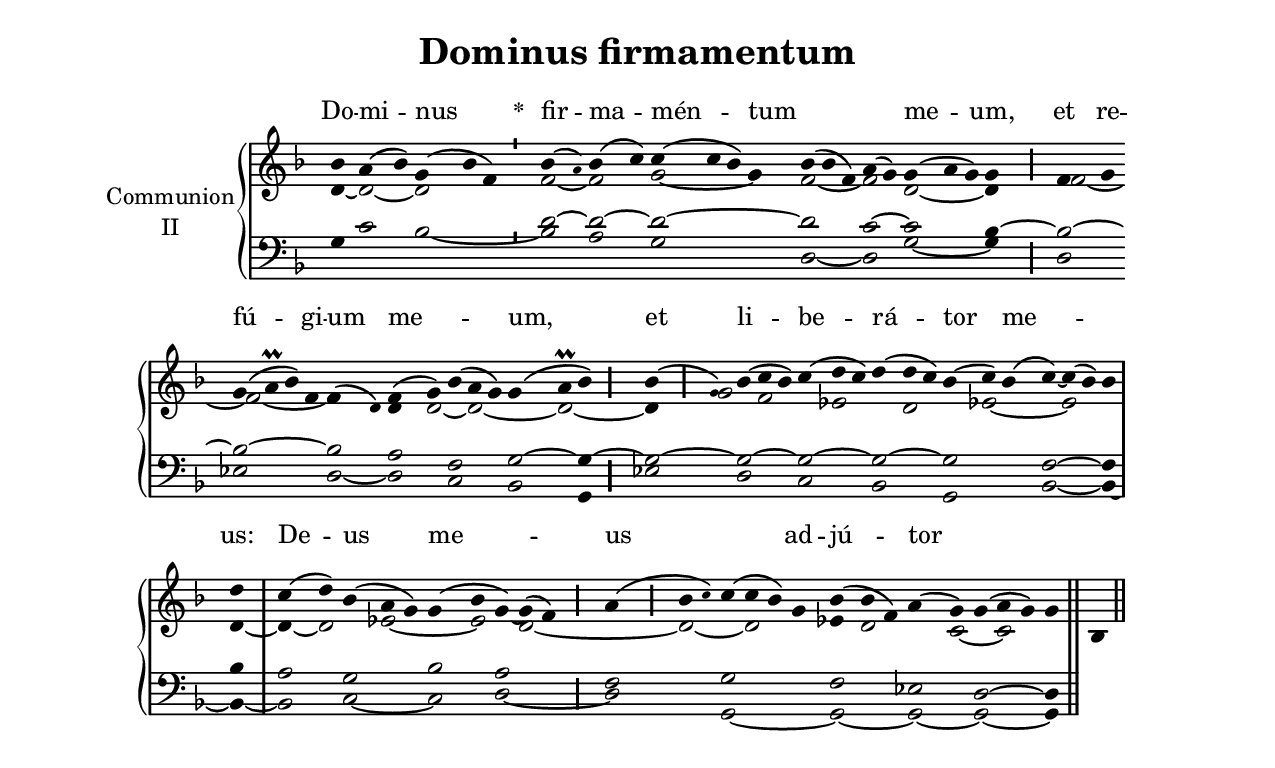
\version "2.18"
\include "gregorian.ly"
\include "noh2.ily"


%Page reference: page ii.153
%(volume.page)

global = {
 \key g \dorian
 \cadenzaOn 
}

\header {
  title = \markup \center-column {"Dominus firmamentum" \vspace #1 }
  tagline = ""
  composer = ""
}

\paper {
 #(include-special-characters)
  oddHeaderMarkup = \markup \fill-line {
    \line {}
    \center-column {
      \on-the-fly #first-page     " "
      \on-the-fly #not-first-page "Dominus firmamentum"
    }
    \line { \on-the-fly #print-page-number-check-first \fromproperty #'page:page-number-string }
  }
  evenHeaderMarkup = \markup \fill-line {
    \line { \on-the-fly #print-page-number-check-first \fromproperty #'page:page-number-string }
    \center-column { "Dominus firmamentum" }
    \line {}
  }
}

chantText = \lyricmode {
Do -- mi -- nus 
\set stanza = " * " fir -- ma -- mén -- tum _ _ me -- um, 
et re -- fú -- gi -- um me -- _ um, 
et li -- be -- rá -- tor me -- _ us: 
De -- us me -- us _ 
ad -- jú -- tor _ _ me -- us. }

chantMusic = {
\tieDown   bes'4 a'4 ( bes'4) g'4 ( bes'4 f'4) \divisioMinima
 bes'4 ( \once \tweak #'font-size #-4 a' ) bes'4 ( c''4) c''4 ( c''4 bes'4) g'4 bes'4 ( bes'4 f'4) a'4 ( g'4) g'4 ( a'4 g'4) g'4 \divisioMaior
 f'4 g'4 \forceBreak
 g'4 ( a'\prall bes'4) f'4 f'4 ( \once \tweak #'font-size #-4 d' ) f'4 ( g'4) bes'4 ( a'4 g'4) g'4 ( a'\prall bes'4) \divisioMaior
 bes'4 ( \once \tweak #'font-size #-4 g' ) bes'4 ( c''4 bes'4) c''4 ( d''4 c''4) d''4 ( d''4 c''4) bes'4 ( c''4) bes'4 ( c''4) ~ c''4 ( bes'4) bes'4 \divisioMaxima \forceBreak

 d''4 c''4 ( d''4) bes'4 ( a'4 g'4) g'4 ( bes'4 g'4) ~ g'4 ( f'4) \divisioMaior
 a'4 ( bes'4 \once \tweak #'font-size #-4 c'' ) c''4 ( c''4 bes'4) g'4 bes'4 ( bes'4 f'4) a'4 ( g'4) g'4 ( a'4 g'4) g'4 \finalis

}

altoMusic = {
d'4 ~ d'2 ~ d'2*3/2 \divisioMinima
f'2 ~ f'2 g'2*3/2 ~ g'4 f'2*3/2 ~ f'2 d'2*3/2 ~ d'4 \divisioMaior
f'2 ~ f'2*4/2 ~ f'4 \tiny d' \normalsize4 d'2 ~ d'2*3/2 ~ d'2 ~ d'4 \divisioMaior
g'2 f'2*3/2 ees'2*3/2 d'2*3/2 ees'2*3/2 ~ ees'2*3/2 d'4 ~ \divisioMaxima
d'4 ~ d'2 ees'2*3/2 ~ ees'2 d'2*3/2 ~ \divisioMaior
d'2*3/2 ~ d'2*3/2 ees'4 d'2*3/2 c'2 ~ c'2*3/2 bes4 \finalis
}

tenorMusic = {
r2*6/2 \divisioMinima
d'2 ~ d'2 ~ d'2*4/2 ~ d'2*3/2 c'2 ~ c'2*3/2 bes4 ~ \divisioMaior
bes2 ~ bes2*4/2 ~ bes2 a2 f2*3/2 g2 ~ g4 ~ \divisioMaior
g2 ~ g2*3/2 ~ g2*3/2 ~ g2*3/2 ~ g2*3/2 f2*3/2 ~ f4 \divisioMaxima
bes4 a2 g2*3/2 bes2 a2*3/2 \divisioMaior
f2*3/2 g2*4/2 f2*3/2 ees2 d2*3/2 ~ d4 \finalis
}

bassMusic = {
g4 c'2 bes2*3/2 ~ \divisioMinima
bes2 a2 g2*4/2 d2*3/2 ~ d2 g2*3/2 ~ g4 \divisioMaior
d2 ees2*4/2 d2 ~ d2 c2*3/2 bes,2 g,4 \divisioMaior
ees2 d2*3/2 c2*3/2 bes,2*3/2 g,2*3/2 bes,2*3/2 ~ bes,4 ~ \divisioMaxima
bes,4 ~ bes,2 c2*3/2 ~ c2 d2*3/2 ~ \divisioMaior
d2*3/2 g,2*4/2 ~ g,2*3/2 ~ g,2 ~ g,2*3/2 ~ g,4 \finalis
}

voiceLines = {
\voiceLineStyle


}

\score{
  <<
    \new GrandStaff <<
      \set GrandStaff.autoBeaming = ##f
      \set GrandStaff.instrumentName = \markup \center-column {
        "Communion"
        "II"
      }
      \new Staff = up <<
        \new Voice = "chant" {
          \voiceOne \global \chantMusic
        }
        \new Voice {
          \voiceTwo \global \altoMusic
        }
      >>

      \new Staff = down <<
        \clef bass
        \new Voice {
          \voiceOne \global \tenorMusic
        }
        \new Voice {
          \voiceTwo \global \bassMusic
        }
	\new Voice {
        \voiceThree \global \voiceLines
        }
      >>
    >>
    \new Lyrics \lyricsto chant {
      \chantText
    }
  >>
  \layout{
  }
  \midi{
    \tempo 4 = 125
  }
}
